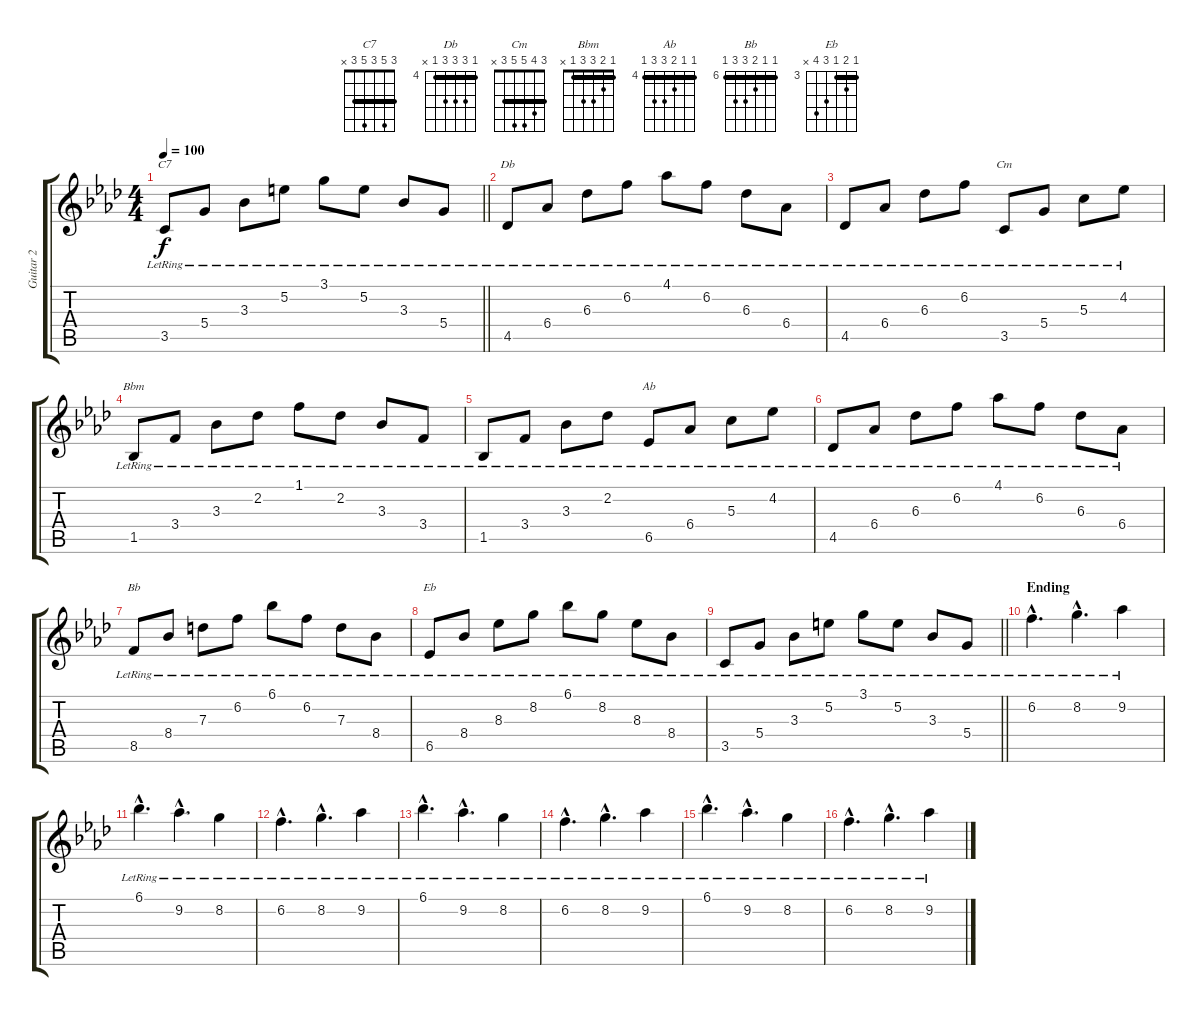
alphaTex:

\track ("Guitar 2" "Guitar 2") {instrument acousticguitarnylon}
\staff {score tabs}
\tuning (E4 B3 G3 D3 A2 E2) {hide}
\chord ("C7" 3 5 3 5 3 x) {barre 3}
\chord ("Db" 4 6 6 6 4 x) {firstfret 4 barre 4}
\chord ("Cm" 3 4 5 5 3 x) {barre 3}
\chord ("Bbm" 1 2 3 3 1 x) {barre 1}
\chord ("Ab" 4 4 5 6 6 4) {firstfret 4 barre 4}
\chord ("Bb" 6 6 7 8 8 6) {firstfret 6 barre 6}
\chord ("Eb" 3 4 3 5 6 x) {firstfret 3 barre 3}
\ts (4 4)
\tempo 100
\clef g2
\barLineRight lightlight
\ks ab
3.5{lr}.8{ch "C7" dy f} 5.4{lr}.8 3.3{lr}.8 5.2{lr}.8 3.1{lr}.8 5.2{lr}.8 3.3{lr}.8 5.4{lr}.8 |
4.5{lr}.8{ch "Db"} 6.4{lr}.8 6.3{lr}.8 6.2{lr}.8 4.1{lr}.8 6.2{lr}.8 6.3{lr}.8 6.4{lr}.8 |
4.5{lr}.8 6.4{lr}.8 6.3{lr}.8 6.2{lr}.8 3.5{lr}.8{ch "Cm"} 5.4{lr}.8 5.3{lr}.8 4.2{lr}.8 |
1.5{lr}.8{ch "Bbm"} 3.4{lr}.8 3.3{lr}.8 2.2{lr}.8 1.1{lr}.8 2.2{lr}.8 3.3{lr}.8 3.4{lr}.8 |
1.5{lr}.8 3.4{lr}.8 3.3{lr}.8 2.2{lr}.8 6.5{lr}.8{ch "Ab"} 6.4{lr}.8 5.3{lr}.8 4.2{lr}.8 |
4.5{lr}.8 6.4{lr}.8 6.3{lr}.8 6.2{lr}.8 4.1{lr}.8 6.2{lr}.8 6.3{lr}.8 6.4{lr}.8 |
8.5{lr}.8{ch "Bb"} 8.4{lr}.8 7.3{lr}.8 6.2{lr}.8 6.1{lr}.8 6.2{lr}.8 7.3{lr}.8 8.4{lr}.8 |
6.5{lr}.8{ch "Eb"} 8.4{lr}.8 8.3{lr}.8 8.2{lr}.8 6.1{lr}.8 8.2{lr}.8 8.3{lr}.8 8.4{lr}.8 |
\barLineRight lightlight
3.5{lr}.8 5.4{lr}.8 3.3{lr}.8 5.2{lr}.8 3.1{lr}.8 5.2{lr}.8 3.3{lr}.8 5.4{lr}.8 |
\section ("" "Ending")
6.2{hac lr}.4{d} 8.2{hac lr}.4{d} 9.2{lr}.4 |
6.1{hac lr}.4{d} 9.2{hac lr}.4{d} 8.2{lr}.4 |
6.2{hac lr}.4{d} 8.2{hac lr}.4{d} 9.2{lr}.4 |
6.1{hac lr}.4{d} 9.2{hac lr}.4{d} 8.2{lr}.4 |
6.2{hac lr}.4{d} 8.2{hac lr}.4{d} 9.2{lr}.4 |
6.1{hac lr}.4{d} 9.2{hac lr}.4{d} 8.2{lr}.4 |
6.2{hac lr}.4{d} 8.2{hac lr}.4{d} 9.2{lr}.4
